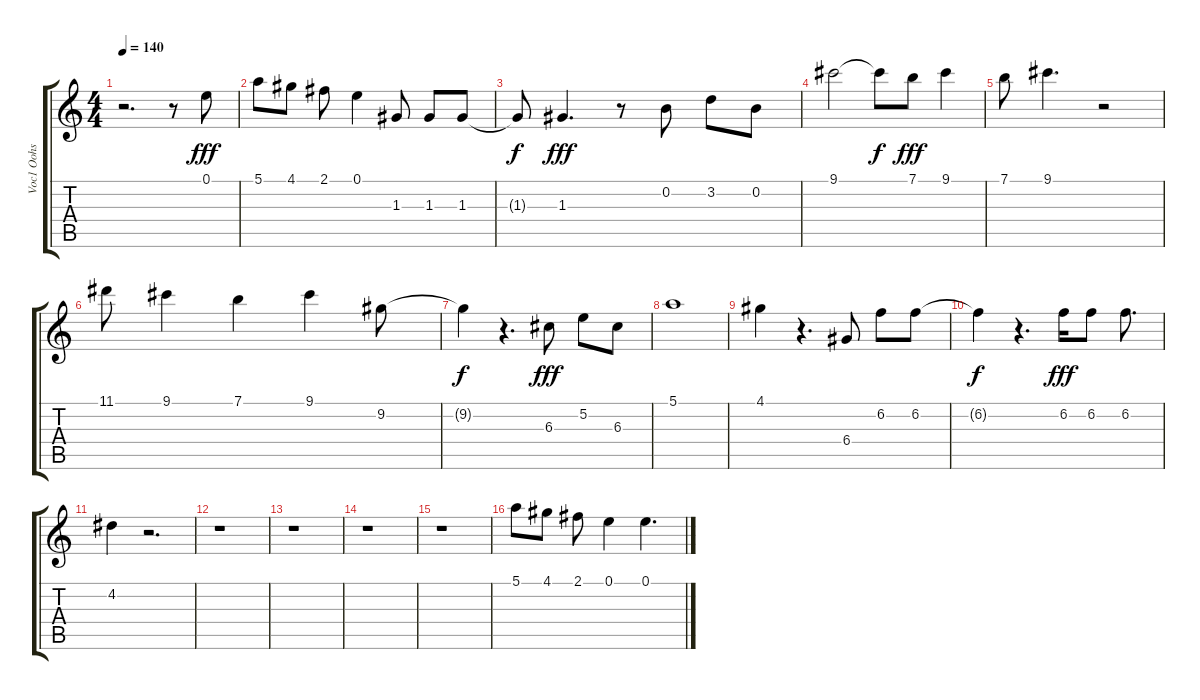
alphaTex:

\track ("Voc1 Oohs" "Voc1 Oohs") {instrument acousticguitarnylon}
\staff {score tabs}
\tuning (E4 B3 G3 D3 A2 E2) {hide}
\ts (4 4)
\tempo 140
\clef g2
\ks c
r.2{d dy fff} r.8 0.1.8 |
5.1.8 4.1.8 2.1.8 0.1.4 1.3.8 1.3.8 1.3.8 |
1.3{t}.8{dy f} 1.3.4{d dy fff} r.8 0.2.8 3.2.8 0.2.8 |
9.1.2 9.1{t}.8{dy f} 7.1.8{dy fff} 9.1.4 |
7.1.8 9.1.4{d} r.2 |
11.1.8 9.1.4 7.1.4 9.1.4 9.2.8 |
9.2{t}.4{dy f} r.4{d} 6.3.8{dy fff} 5.2.8 6.3.8 |
5.1.1 |
4.1.4 r.4{d} 6.4.8 6.2.8 6.2.8 |
6.2{t}.4{dy f} r.4{d} 6.2.16{dy fff} 6.2.8 6.2.8{d} |
4.2.4 r.2{d} |
r.1 |
r.1 |
r.1 |
r.1 |
5.1.8 4.1.8 2.1.8 0.1.4 0.1.4{d}
